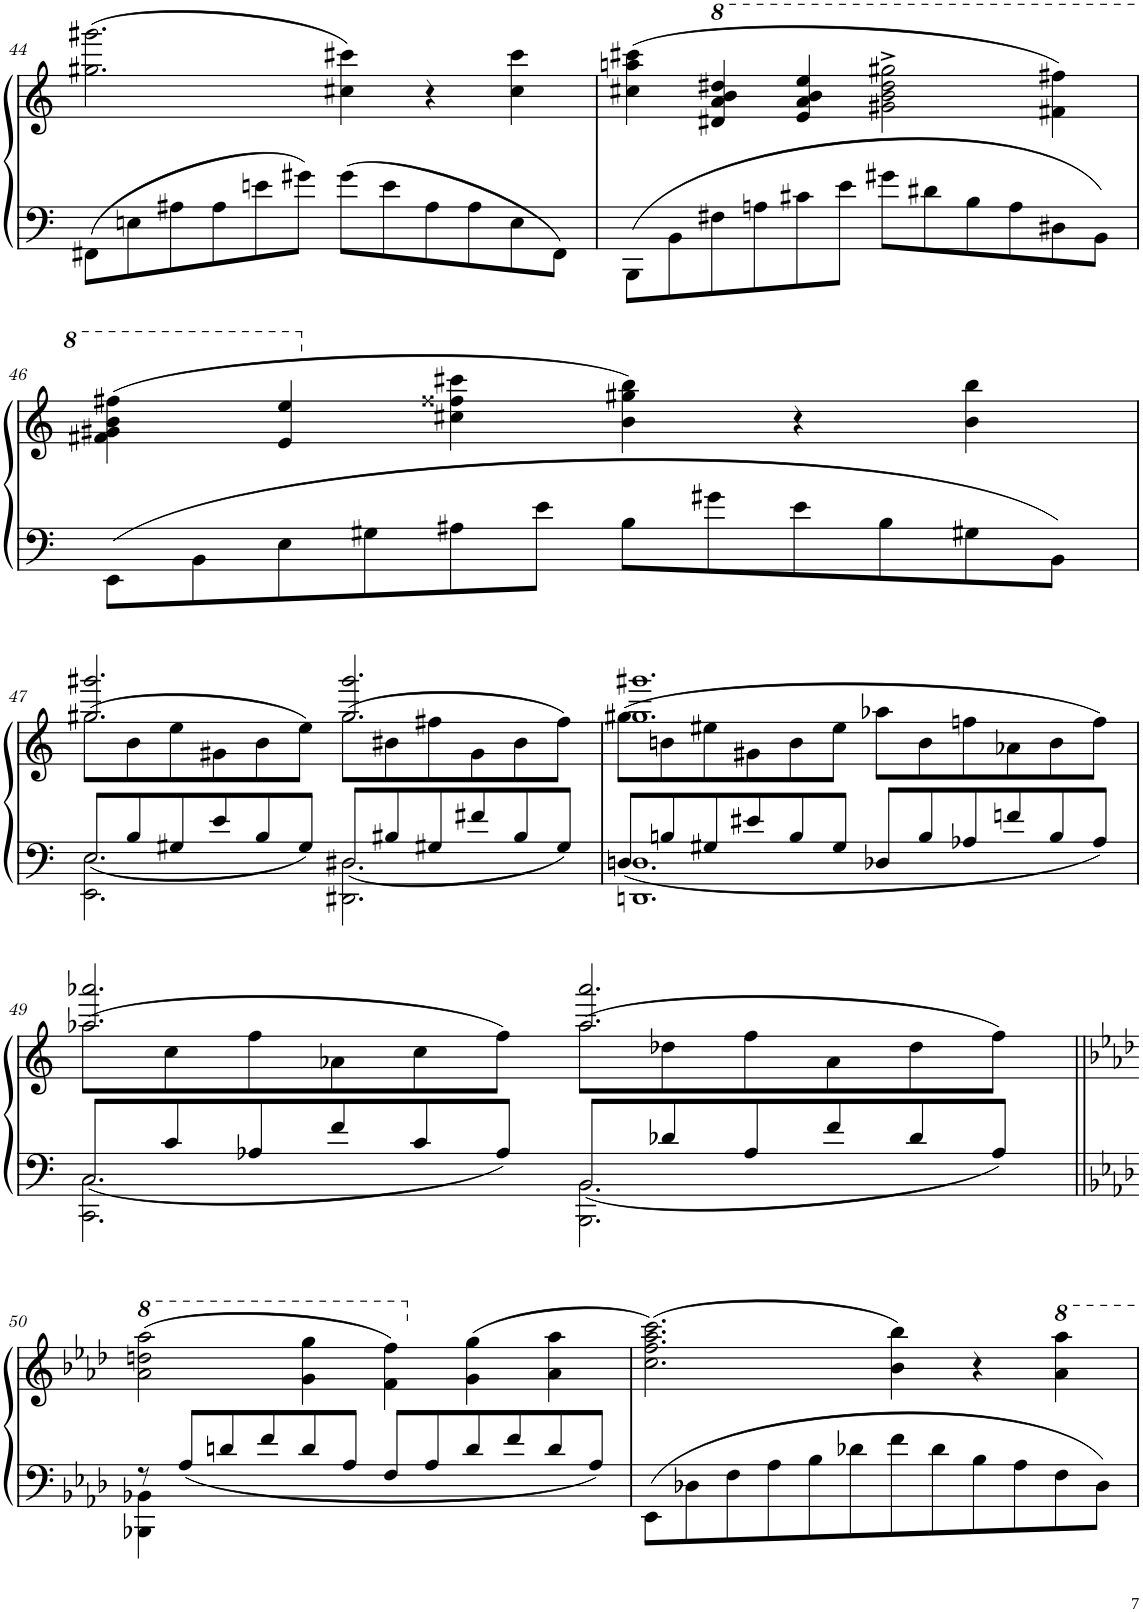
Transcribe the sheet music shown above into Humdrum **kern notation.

**kern	**kern
*part1	*part1
*staff2	*staff1
*I"Piano	*
*I'Pno.	*
!!LO:PB:g=z
*clefF4	*clefG2
*k[]	*k[]
*M6/4	*M6/4
=44	=44
8FF#X\L	(2.gg#X\^ 2.ggg#X\^
8En\	.
8A#X\	.
8A#\	.
8en\	.
8g#X\J	.
8g#\L	4cc#X\ 4ccc#X\)
8e\	.
8A#\	4r
8A#\	.
8E\	4cc#\ 4ccc#\
8FF#\J	.
=45	=45
8BBB\L	(4cc#X\ 4aan\ 4ccc#X\
8BB\	.
*	*8va
8F#X\	4dd#X/ 4aa/ 4bb/ 4ddd#X/
8An\	.
8c#X\	4ee/ 4aa/ 4bb/ 4eee/
8e\J	.
8g#X\L	2gg#X\^ 2bb\^ 2ddd#\^ 2ggg#X\^
8d#X\	.
8B\	.
8A\	.
8D#X\	4ff#X\ 4fff#X\)
8BB\J	.
!!LO:LB:g=z
=46	=46
8EE\L	(4ff#X\ 4gg#X\ 4bb\ 4fff#X\
8BB\	.
8E\	4ee/ 4eee/
8G#X\	.
*	*X8va
8A#X\	4cc#X\ 4ff##X\ 4ccc#X\
8e\J	.
8B\L	4b\ 4gg#X\ 4bb\)
8g#X\	.
8e\	4r
8B\	.
8G#X\	4b\ 4bb\
8BB\J	.
!!LO:LB:g=z
=47	=47
*^	*^
8E/L	2.EE\ 2.E\	2.gg#X/^ 2.ggg#X/^	(>8gg#\L
8B/	.	.	8b\
8G#X/	.	.	8ee\
8e/	.	.	8g#X\
8B/	.	.	8b\
8G#/J	.	.	8ee\J)
8D#X/L	2.DD#X\ 2.D#\	2.gg#/^ 2.ggg#/^	(>8gg#\L
8B#X/	.	.	8b#X\
8G#X/	.	.	8ff#X\
8f#X/	.	.	8g#\
8B#/	.	.	8b#\
8G#/J	.	.	8ff#\J)
=48	=48	=48	=48
8D/L	1.DDn 1.Dn	1.gg#X^ 1.ggg#X^	(>8gg#\L
8Bn/	.	.	8bn\
8G#X/	.	.	8ee#X\
8e#X/	.	.	8g#X\
8B/	.	.	8b\
8G#/J	.	.	8ee#\J
8D-X/L	.	.	8aa-X\L
8B/	.	.	8b\
8A-X/	.	.	8ffn\
8fn/	.	.	8a-X\
8B/	.	.	8b\
8A-/J	.	.	8ff\J)
!!LO:LB:g=z	!!
=49	=49	=49	=49
8C/L	2.CC\ 2.C\	2.aa-X/^ 2.aaa-X/^	(>8aa-\L
8c/	.	.	8cc\
8A-X/	.	.	8ff\
8f/	.	.	8a-X\
8c/	.	.	8cc\
8A-/J	.	.	8ff\J)
8BB/L	2.BBB\ 2.BB\	2.aa-/^ 2.aaa-/^	(>8aa-\L
8d-X/	.	.	8dd-X\
8A-/	.	.	8ff\
8f/	.	.	8a-\
8d-/	.	.	8dd-\
8A-/J	.	.	8ff\J)
*	*	*v	*v
!!LO:LB:g=z
=50||	=50||	=50||
*k[b-e-a-d-]	*	*k[b-e-a-d-]
*	*	*8va
8r	4BBB-X\ 4BB-X\	(2aa-\^ 2dddn\^ 2aaa-\^
8A-/L	.	.
8dn/	1ryy	.
8f/	.	.
8d/	.	4gg\ 4ggg\
8A-/J	.	.
8F/L	.	4ff\ 4fff\)
8A-/	.	.
*	*	*X8va
8d/	.	(4g\ 4gg\
8f/	.	.
8d/	4ryy	4a-\ 4aa-\
8A-/J	.	.
*v	*v	*
=51	=51
8EE-\L	(2.cc\ 2.ff\ 2.aa-\ 2.ccc\)
8D-X\	.
8F\	.
8A-\	.
8B-\	.
8d-X\	.
8f\	4b-\ 4bb-\)
8d-\	.
8B-\	4r
8A-\	.
8F\	4aa-\ 4aaa-\
8D-\J	.
=	=
*-	*-
